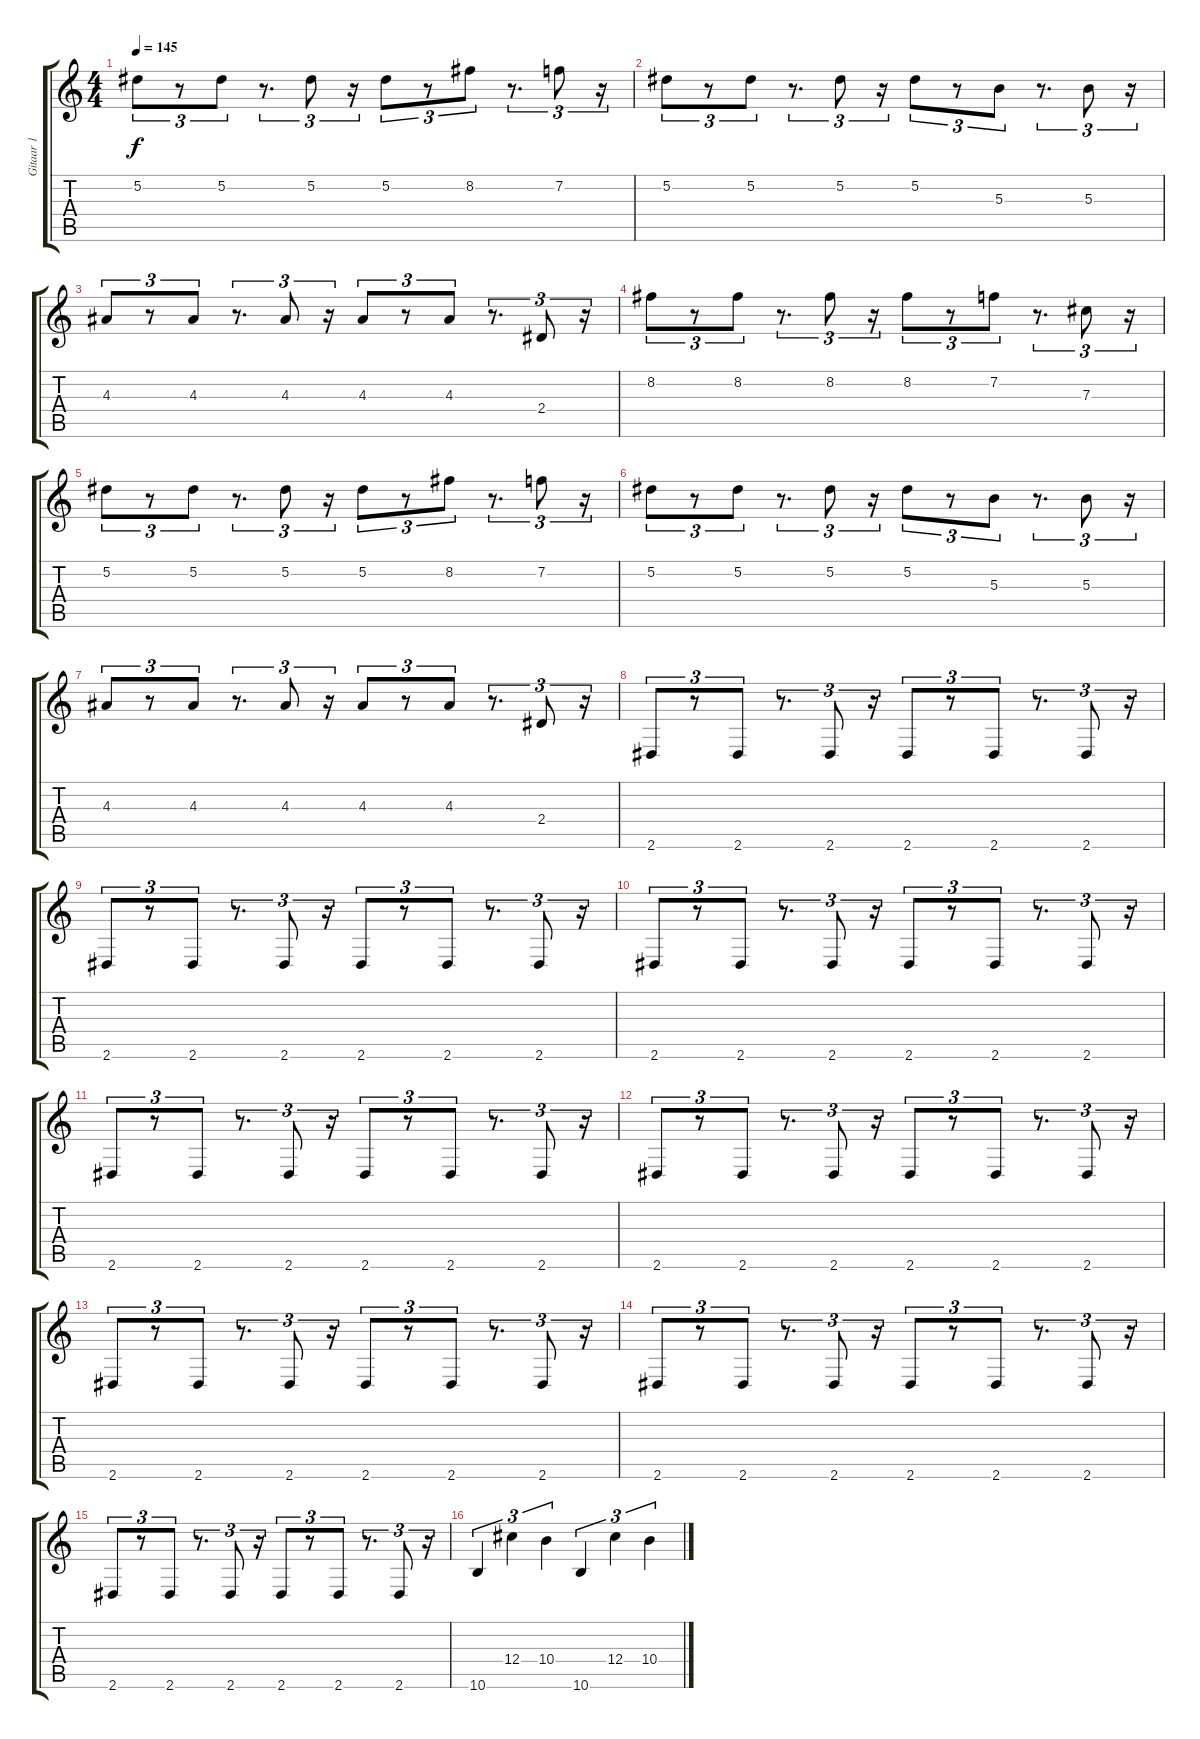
\track ("Gitaar 1" "Gitaar 1") {instrument distortionguitar}
\staff {score tabs}
\tuning (Eb4 Bb3 Gb3 Db3 Ab2 Db2) {hide}
\ts (4 4)
\tempo 145
\clef g2
\ks c
5.2.8{tu (3 2) dy f} r.8{tu (3 2)} 5.2.8{tu (3 2)} r.8{d tu (3 2)} 5.2.8{tu (3 2)} r.16{tu (3 2)} 5.2.8{tu (3 2)} r.8{tu (3 2)} 8.2.8{tu (3 2)} r.8{d tu (3 2)} 7.2.8{tu (3 2)} r.16{tu (3 2)} |
5.2.8{tu (3 2)} r.8{tu (3 2)} 5.2.8{tu (3 2)} r.8{d tu (3 2)} 5.2.8{tu (3 2)} r.16{tu (3 2)} 5.2.8{tu (3 2)} r.8{tu (3 2)} 5.3.8{tu (3 2)} r.8{d tu (3 2)} 5.3.8{tu (3 2)} r.16{tu (3 2)} |
4.3.8{tu (3 2)} r.8{tu (3 2)} 4.3.8{tu (3 2)} r.8{d tu (3 2)} 4.3.8{tu (3 2)} r.16{tu (3 2)} 4.3.8{tu (3 2)} r.8{tu (3 2)} 4.3.8{tu (3 2)} r.8{d tu (3 2)} 2.4.8{tu (3 2)} r.16{tu (3 2)} |
8.2.8{tu (3 2)} r.8{tu (3 2)} 8.2.8{tu (3 2)} r.8{d tu (3 2)} 8.2.8{tu (3 2)} r.16{tu (3 2)} 8.2.8{tu (3 2)} r.8{tu (3 2)} 7.2.8{tu (3 2)} r.8{d tu (3 2)} 7.3.8{tu (3 2)} r.16{tu (3 2)} |
5.2.8{tu (3 2)} r.8{tu (3 2)} 5.2.8{tu (3 2)} r.8{d tu (3 2)} 5.2.8{tu (3 2)} r.16{tu (3 2)} 5.2.8{tu (3 2)} r.8{tu (3 2)} 8.2.8{tu (3 2)} r.8{d tu (3 2)} 7.2.8{tu (3 2)} r.16{tu (3 2)} |
5.2.8{tu (3 2)} r.8{tu (3 2)} 5.2.8{tu (3 2)} r.8{d tu (3 2)} 5.2.8{tu (3 2)} r.16{tu (3 2)} 5.2.8{tu (3 2)} r.8{tu (3 2)} 5.3.8{tu (3 2)} r.8{d tu (3 2)} 5.3.8{tu (3 2)} r.16{tu (3 2)} |
4.3.8{tu (3 2)} r.8{tu (3 2)} 4.3.8{tu (3 2)} r.8{d tu (3 2)} 4.3.8{tu (3 2)} r.16{tu (3 2)} 4.3.8{tu (3 2)} r.8{tu (3 2)} 4.3.8{tu (3 2)} r.8{d tu (3 2)} 2.4.8{tu (3 2)} r.16{tu (3 2)} |
2.6.8{tu (3 2)} r.8{tu (3 2)} 2.6.8{tu (3 2)} r.8{d tu (3 2)} 2.6.8{tu (3 2)} r.16{tu (3 2)} 2.6.8{tu (3 2)} r.8{tu (3 2)} 2.6.8{tu (3 2)} r.8{d tu (3 2)} 2.6.8{tu (3 2)} r.16{tu (3 2)} |
2.6.8{tu (3 2)} r.8{tu (3 2)} 2.6.8{tu (3 2)} r.8{d tu (3 2)} 2.6.8{tu (3 2)} r.16{tu (3 2)} 2.6.8{tu (3 2)} r.8{tu (3 2)} 2.6.8{tu (3 2)} r.8{d tu (3 2)} 2.6.8{tu (3 2)} r.16{tu (3 2)} |
2.6.8{tu (3 2)} r.8{tu (3 2)} 2.6.8{tu (3 2)} r.8{d tu (3 2)} 2.6.8{tu (3 2)} r.16{tu (3 2)} 2.6.8{tu (3 2)} r.8{tu (3 2)} 2.6.8{tu (3 2)} r.8{d tu (3 2)} 2.6.8{tu (3 2)} r.16{tu (3 2)} |
2.6.8{tu (3 2)} r.8{tu (3 2)} 2.6.8{tu (3 2)} r.8{d tu (3 2)} 2.6.8{tu (3 2)} r.16{tu (3 2)} 2.6.8{tu (3 2)} r.8{tu (3 2)} 2.6.8{tu (3 2)} r.8{d tu (3 2)} 2.6.8{tu (3 2)} r.16{tu (3 2)} |
2.6.8{tu (3 2)} r.8{tu (3 2)} 2.6.8{tu (3 2)} r.8{d tu (3 2)} 2.6.8{tu (3 2)} r.16{tu (3 2)} 2.6.8{tu (3 2)} r.8{tu (3 2)} 2.6.8{tu (3 2)} r.8{d tu (3 2)} 2.6.8{tu (3 2)} r.16{tu (3 2)} |
2.6.8{tu (3 2)} r.8{tu (3 2)} 2.6.8{tu (3 2)} r.8{d tu (3 2)} 2.6.8{tu (3 2)} r.16{tu (3 2)} 2.6.8{tu (3 2)} r.8{tu (3 2)} 2.6.8{tu (3 2)} r.8{d tu (3 2)} 2.6.8{tu (3 2)} r.16{tu (3 2)} |
2.6.8{tu (3 2)} r.8{tu (3 2)} 2.6.8{tu (3 2)} r.8{d tu (3 2)} 2.6.8{tu (3 2)} r.16{tu (3 2)} 2.6.8{tu (3 2)} r.8{tu (3 2)} 2.6.8{tu (3 2)} r.8{d tu (3 2)} 2.6.8{tu (3 2)} r.16{tu (3 2)} |
2.6.8{tu (3 2)} r.8{tu (3 2)} 2.6.8{tu (3 2)} r.8{d tu (3 2)} 2.6.8{tu (3 2)} r.16{tu (3 2)} 2.6.8{tu (3 2)} r.8{tu (3 2)} 2.6.8{tu (3 2)} r.8{d tu (3 2)} 2.6.8{tu (3 2)} r.16{tu (3 2)} |
10.6.4{tu (3 2)} 12.4.4{tu (3 2)} 10.4.4{tu (3 2)} 10.6.4{tu (3 2)} 12.4.4{tu (3 2)} 10.4.4{tu (3 2)}
